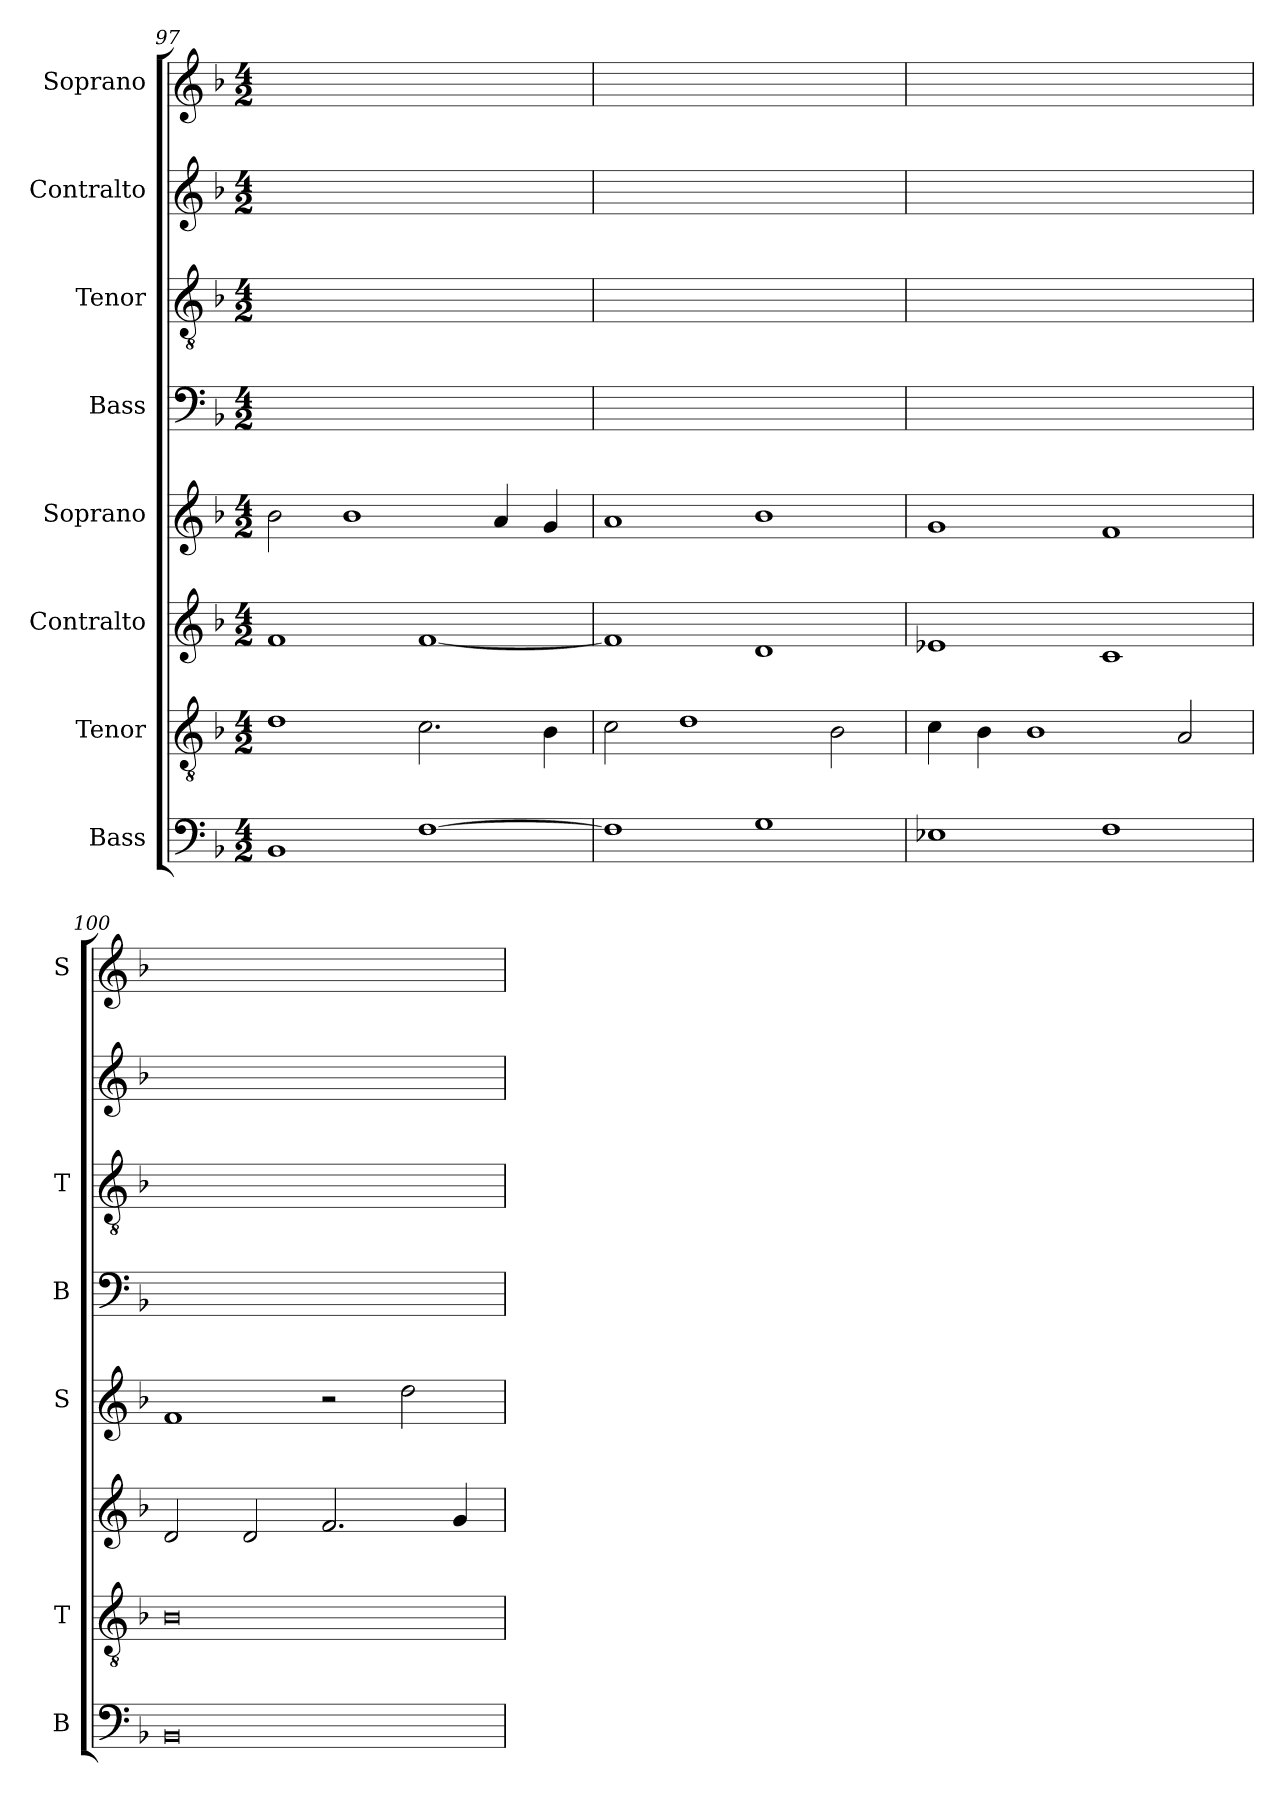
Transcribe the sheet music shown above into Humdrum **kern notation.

**kern	**kern	**kern	**kern	**kern	**kern	**kern	**kern
*part8	*part7	*part6	*part5	*part4	*part3	*part2	*part1
*staff8	*staff7	*staff6	*staff5	*staff4	*staff3	*staff2	*staff1
*I"Bass	*I"Tenor	*I"Contralto	*I"Soprano	*I"Bass	*I"Tenor	*I"Contralto	*I"Soprano
*I'B	*I'T	*	*I'S	*I'B	*I'T	*	*I'S
*clefF4	*clefGv2	*clefG2	*clefG2	*clefF4	*clefGv2	*clefG2	*clefG2
*k[b-]	*k[b-]	*k[b-]	*k[b-]	*k[b-]	*k[b-]	*k[b-]	*k[b-]
*G:dor	*G:dor	*G:dor	*G:dor	*G:dor	*G:dor	*G:dor	*G:dor
*M4/2	*M4/2	*M4/2	*M4/2	*M4/2	*M4/2	*M4/2	*M4/2
=97	=97	=97	=97	=97	=97	=97	=97
1BB-	1d	1f	2b-	0ryy	0ryy	0ryy	0ryy
.	.	.	1b-	.	.	.	.
[1F	2.c	[1f	.	.	.	.	.
.	.	.	4a	.	.	.	.
.	4B-	.	4g	.	.	.	.
=98	=98	=98	=98	=98	=98	=98	=98
1F]	2c	1f]	1a	0ryy	0ryy	0ryy	0ryy
.	1d	.	.	.	.	.	.
1G	.	1d	1b-	.	.	.	.
.	2B-	.	.	.	.	.	.
=99	=99	=99	=99	=99	=99	=99	=99
1E-X	4c	1e-X	1g	0ryy	0ryy	0ryy	0ryy
.	4B-	.	.	.	.	.	.
.	1B-	.	.	.	.	.	.
1F	.	1c	1f	.	.	.	.
.	2A	.	.	.	.	.	.
=100	=100	=100	=100	=100	=100	=100	=100
0BB-	0B-	2d	1f	0ryy	0ryy	0ryy	0ryy
.	.	2d	.	.	.	.	.
.	.	2.f	2r	.	.	.	.
.	.	.	2dd	.	.	.	.
.	.	4g	.	.	.	.	.
=	=	=	=	=	=	=	=
*-	*-	*-	*-	*-	*-	*-	*-
